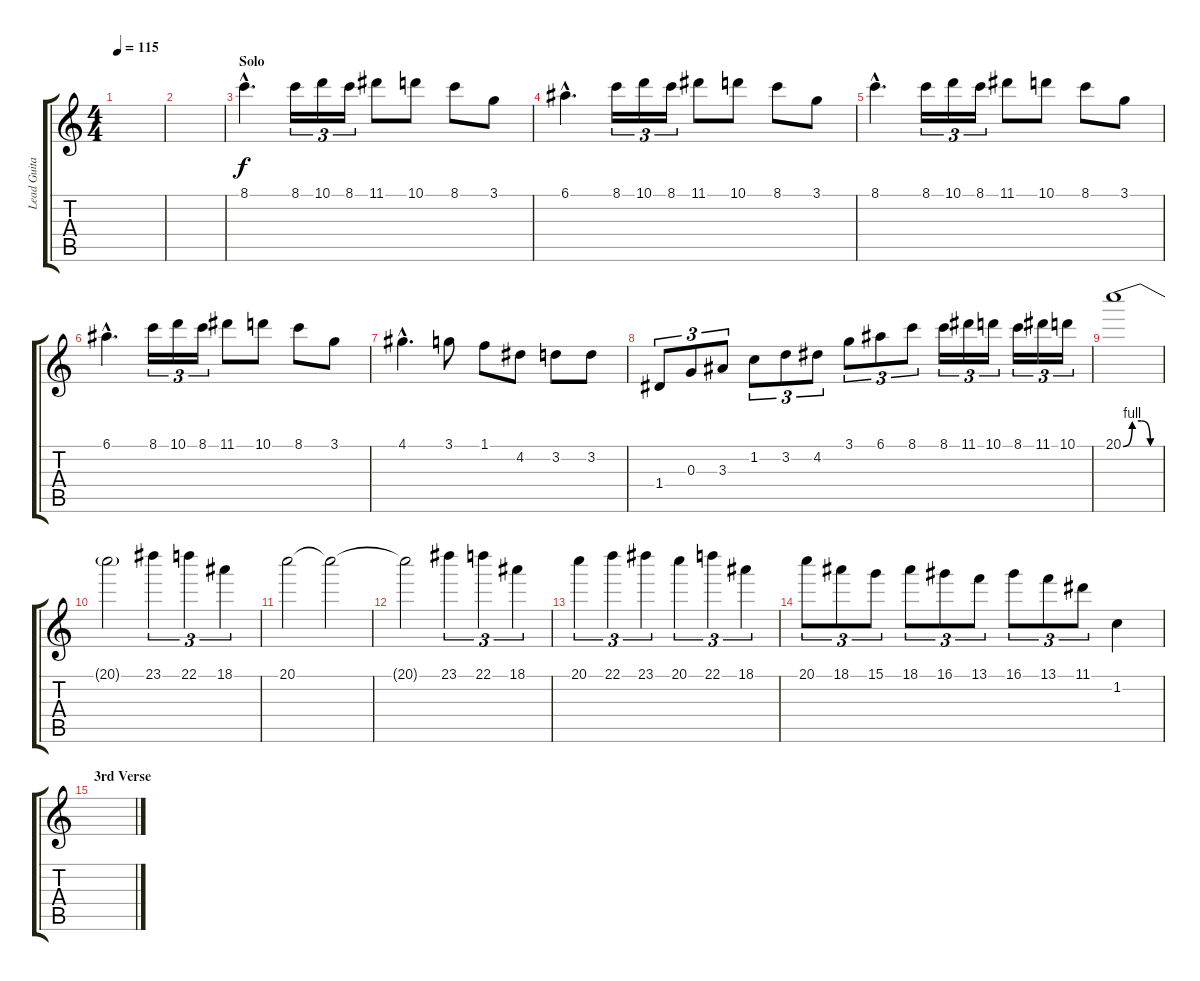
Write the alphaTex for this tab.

\track ("Lead Guitar" "Lead Guita") {instrument distortionguitar}
\staff {score tabs}
\tuning (E4 B3 G3 D3 A2 E2) {hide}
\ts (4 4)
\tempo 115
\clef g2
\ks c
|
|
\section ("" "Solo")
8.1{hac}.4{d} 8.1.16{tu (3 2)} 10.1.16{tu (3 2)} 8.1.16{tu (3 2)} 11.1.8 10.1.8 8.1.8 3.1.8 |
6.1{hac}.4{d} 8.1.16{tu (3 2)} 10.1.16{tu (3 2)} 8.1.16{tu (3 2)} 11.1.8 10.1.8 8.1.8 3.1.8 |
8.1{hac}.4{d} 8.1.16{tu (3 2)} 10.1.16{tu (3 2)} 8.1.16{tu (3 2)} 11.1.8 10.1.8 8.1.8 3.1.8 |
6.1{hac}.4{d} 8.1.16{tu (3 2)} 10.1.16{tu (3 2)} 8.1.16{tu (3 2)} 11.1.8 10.1.8 8.1.8 3.1.8 |
4.1{hac}.4{d} 3.1.8 1.1.8 4.2.8 3.2.8 3.2.8 |
1.4.8{tu (3 2)} 0.3.8{tu (3 2)} 3.3.8{tu (3 2)} 1.2.8{tu (3 2)} 3.2.8{tu (3 2)} 4.2.8{tu (3 2)} 3.1.8{tu (3 2)} 6.1.8{tu (3 2)} 8.1.8{tu (3 2)} 8.1.16{tu (3 2)} 11.1.16{tu (3 2)} 10.1.16{tu (3 2)} 8.1.16{tu (3 2)} 11.1.16{tu (3 2)} 10.1.16{tu (3 2)} |
20.1{be (custom 0 0 15 4 30 4 45 0 60 0)}.1 |
20.1{t}.2 23.1.4{tu (3 2)} 22.1.4{tu (3 2)} 18.1.4{tu (3 2)} |
20.1.2 20.1{t}.2 |
20.1{t}.2 23.1.4{tu (3 2)} 22.1.4{tu (3 2)} 18.1.4{tu (3 2)} |
20.1.4{tu (3 2)} 22.1.4{tu (3 2)} 23.1.4{tu (3 2)} 20.1.4{tu (3 2)} 22.1.4{tu (3 2)} 18.1.4{tu (3 2)} |
20.1.8{tu (3 2)} 18.1.8{tu (3 2)} 15.1.8{tu (3 2)} 18.1.8{tu (3 2)} 16.1.8{tu (3 2)} 13.1.8{tu (3 2)} 16.1.8{tu (3 2)} 13.1.8{tu (3 2)} 11.1.8{tu (3 2)} 1.2.4 |
\section ("" "3rd Verse")
